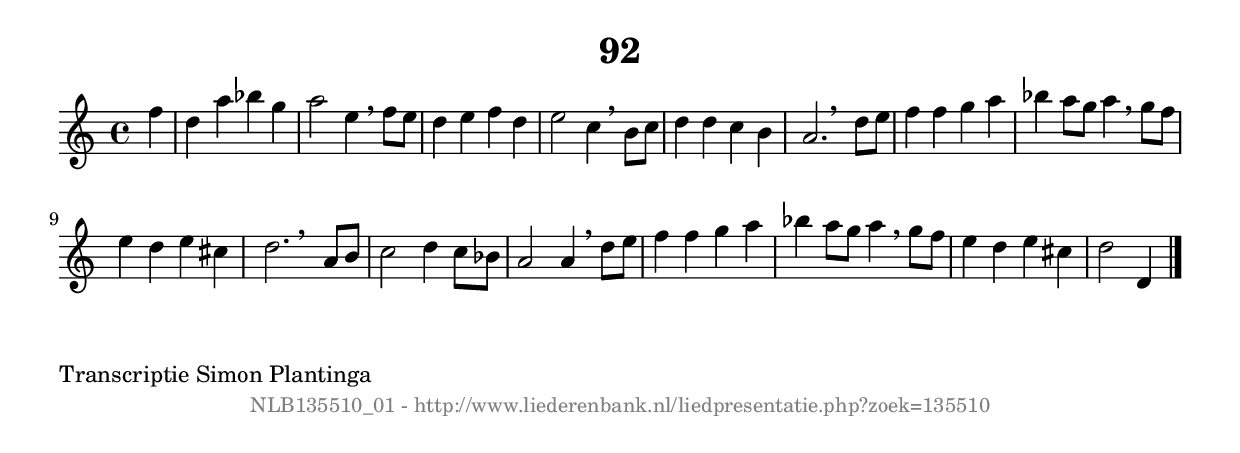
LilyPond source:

%
% produced by wce2krn 1.64 (7 June 2014)
%
\version"2.16"
#(append! paper-alist '(("long" . (cons (* 210 mm) (* 2000 mm)))))
#(set-default-paper-size "long")
sb = {\breathe}
mBreak = {\breathe }
bBreak = {\breathe }
x = {\once\override NoteHead #'style = #'cross }
gl=\glissando
itime={\override Staff.TimeSignature #'stencil = ##f }
ficta = {\once\set suggestAccidentals = ##t}
fine = {\once\override Score.RehearsalMark #'self-alignment-X = #1 \mark \markup {\italic{Fine}}}
dc = {\once\override Score.RehearsalMark #'self-alignment-X = #1 \mark \markup {\italic{D.C.}}}
dcf = {\once\override Score.RehearsalMark #'self-alignment-X = #1 \mark \markup {\italic{D.C. al Fine}}}
dcc = {\once\override Score.RehearsalMark #'self-alignment-X = #1 \mark \markup {\italic{D.C. al Coda}}}
ds = {\once\override Score.RehearsalMark #'self-alignment-X = #1 \mark \markup {\italic{D.S.}}}
dsf = {\once\override Score.RehearsalMark #'self-alignment-X = #1 \mark \markup {\italic{D.S. al Fine}}}
dsc = {\once\override Score.RehearsalMark #'self-alignment-X = #1 \mark \markup {\italic{D.S. al Coda}}}
pv = {\set Score.repeatCommands = #'((volta "1"))}
sv = {\set Score.repeatCommands = #'((volta "2"))}
tv = {\set Score.repeatCommands = #'((volta "3"))}
qv = {\set Score.repeatCommands = #'((volta "4"))}
xv = {\set Score.repeatCommands = #'((volta #f))}
\header{ tagline = ""
title = "92"
}
\score {{
\key d \dorian
\relative g'
{
\set melismaBusyProperties = #'()
\partial 32*8
\time 4/4
\tempo 4=120
\override Score.MetronomeMark #'transparent = ##t
\override Score.RehearsalMark #'break-visibility = #(vector #t #t #f)
f'4 | d4 a'4 bes4 g4 | a2 e4 \sb f8 e8 | d4 e4 f4 d4 | e2 c4 \sb b8 c8 | d4 d4 c4 b4 | a2. \bar ":|:" \bBreak
d8 e8 | f4 f4 g4 a4 | bes4 a8 g8 a4 \sb g8 f8 | e4 d4 e4 cis4 | d2. \bar ":|:" \bBreak
a8 b8 | c2 d4 c8 bes8 | a2 a4 \sb d8 e8 | f4 f4 g4 a4 | bes4 a8 g8 a4 \sb g8 f8 | e4 d4 e4 cis4 | d2 d,4 \bar "|."
 }}
 \midi { }
 \layout {
            indent = 0.0\cm
}
}
\markup { \wordwrap-string #" 
Transcriptie Simon Plantinga
"}
\markup { \vspace #0 } \markup { \with-color #grey \fill-line { \center-column { \smaller "NLB135510_01 - http://www.liederenbank.nl/liedpresentatie.php?zoek=135510" } } }
